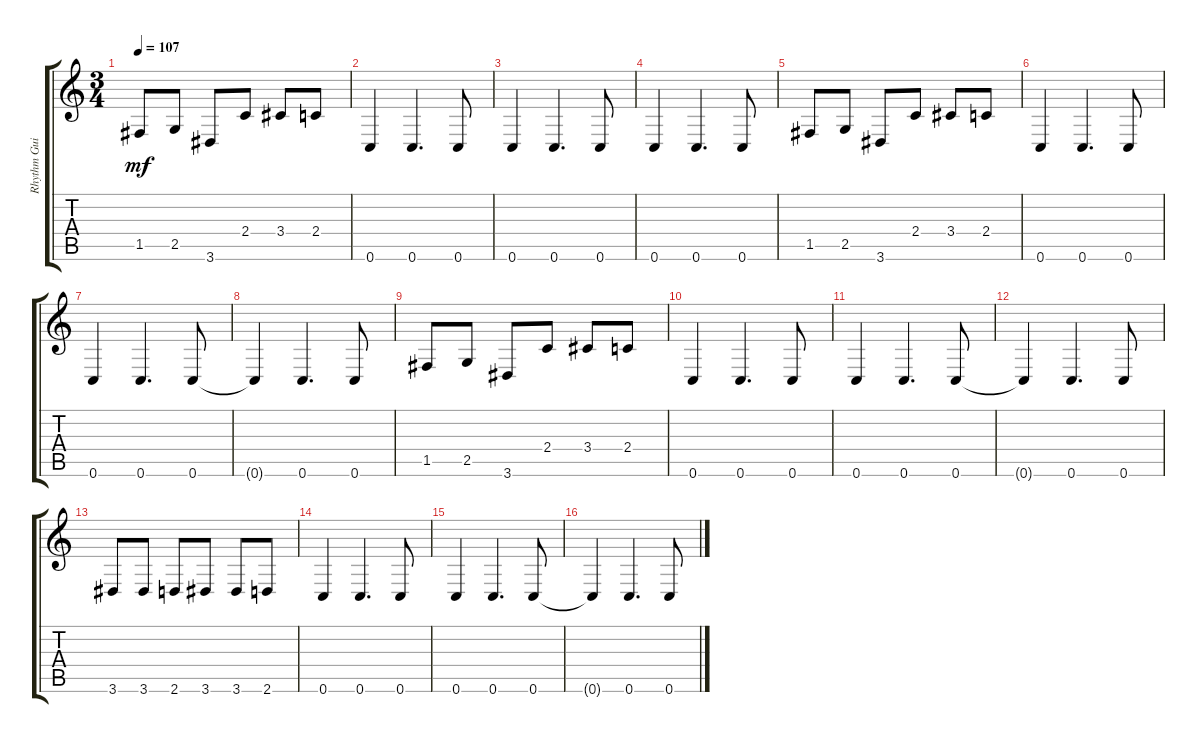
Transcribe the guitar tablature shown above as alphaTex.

\track ("Rhythm Guitar" "Rhythm Gui") {instrument distortionguitar}
\staff {score tabs}
\tuning (C4 G3 Eb3 Bb2 F2 C2) {hide}
\ts (3 4)
\tempo 107
\clef g2
\ks c
1.5.8{dy mf} 2.5.8 3.6.8 2.4.8 3.4.8 2.4.8 |
0.6.4 0.6.4{d} 0.6.8 |
0.6.4 0.6.4{d} 0.6.8 |
0.6.4 0.6.4{d} 0.6.8 |
1.5.8 2.5.8 3.6.8 2.4.8 3.4.8 2.4.8 |
0.6.4 0.6.4{d} 0.6.8 |
0.6.4 0.6.4{d} 0.6.8 |
0.6{t}.4 0.6.4{d} 0.6.8 |
1.5.8 2.5.8 3.6.8 2.4.8 3.4.8 2.4.8 |
0.6.4 0.6.4{d} 0.6.8 |
0.6.4 0.6.4{d} 0.6.8 |
0.6{t}.4 0.6.4{d} 0.6.8 |
3.6.8 3.6.8 2.6.8 3.6.8 3.6.8 2.6.8 |
0.6.4 0.6.4{d} 0.6.8 |
0.6.4 0.6.4{d} 0.6.8 |
0.6{t}.4 0.6.4{d} 0.6.8
